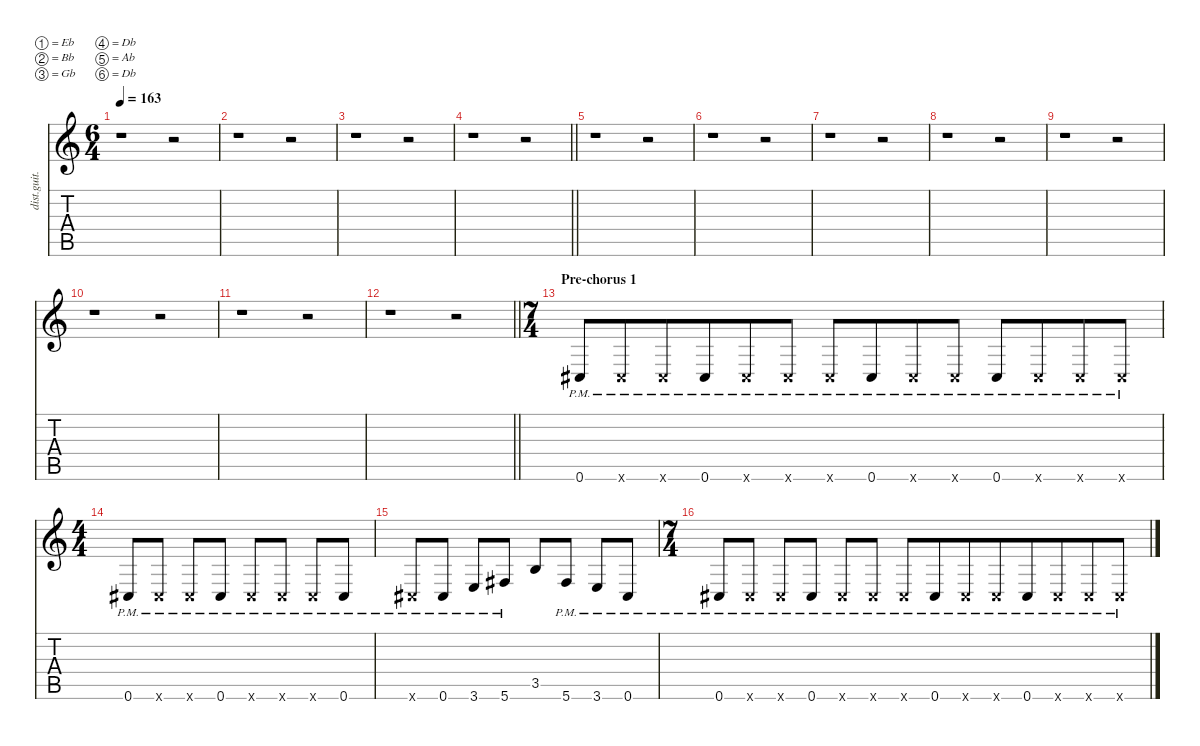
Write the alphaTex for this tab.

\defaultSystemsLayout 4
\hideDynamics
\bracketExtendMode nobrackets
\otherSystemsTrackNameOrientation horizontal
\track ("Rhythm Guitar R" "dist.guit.") {solo instrument distortionguitar}
\staff {score tabs}
\tuning (Eb4 Bb3 Gb3 Db3 Ab2 Db2)
\ts (6 4)
\tempo 163
\clef g2
\ks c
r.1{dy f beam Down} r.2{beam Down} |
r.1{beam Down} r.2{beam Down} |
r.1{beam Down} r.2{beam Down} |
\barLineRight lightlight
r.1{beam Down} r.2{beam Down} |
\section ("" "")
r.1{beam Down} r.2{beam Down} |
r.1{beam Down} r.2{beam Down} |
r.1{beam Down} r.2{beam Down} |
r.1{beam Down} r.2{beam Down} |
r.1{beam Down} r.2{beam Down} |
r.1{beam Down} r.2{beam Down} |
r.1{beam Down} r.2{beam Down} |
\barLineRight lightlight
r.1{beam Down} r.2{beam Down} |
\ts (7 4)
\beaming (8 6 4 4)
\section ("" "Pre-chorus 1")
0.6{pm acc #}.8{beam Up} 0.6{pm x acc #}.8{dy ppp beam Up} 0.6{pm x acc #}.8{beam Up} 0.6{pm acc #}.8{dy f beam Up} 0.6{pm x acc #}.8{dy ppp beam Up} 0.6{pm x acc #}.8{beam Up} 0.6{pm x acc #}.8{beam Up} 0.6{pm acc #}.8{dy f beam Up} 0.6{pm x acc #}.8{dy ppp beam Up} 0.6{pm x acc #}.8{beam Up} 0.6{pm acc #}.8{dy f beam Up} 0.6{pm x acc #}.8{dy ppp beam Up} 0.6{pm x acc #}.8{beam Up} 0.6{pm x acc #}.8{beam Up} |
\ts (4 4)
\beaming (8 2 2 2 2)
0.6{pm acc #}.8{dy f beam Up} 0.6{pm x acc #}.8{dy ppp beam Up} 0.6{pm x acc #}.8{beam Up} 0.6{pm acc #}.8{dy f beam Up} 0.6{pm x acc #}.8{dy ppp beam Up} 0.6{pm x acc #}.8{beam Up} 0.6{pm x acc #}.8{beam Up} 0.6{pm acc #}.8{dy f beam Up} |
0.6{pm x acc #}.8{dy ppp beam Up} 0.6{pm acc #}.8{dy f beam Up} 3.6{pm}.8{beam Up} 5.6{pm acc #}.8{beam Up} 3.5.8{beam Up} 5.6{pm acc #}.8{beam Up} 3.6{pm}.8{beam Up} 0.6{pm acc #}.8{beam Up} |
\ts (7 4)
\beaming (8 2 2 2 8)
0.6{pm acc #}.8{beam Up} 0.6{pm x acc #}.8{dy ppp beam Up} 0.6{pm x acc #}.8{beam Up} 0.6{pm acc #}.8{dy f beam Up} 0.6{pm x acc #}.8{dy ppp beam Up} 0.6{pm x acc #}.8{beam Up} 0.6{pm x acc #}.8{beam Up} 0.6{pm acc #}.8{dy f beam Up} 0.6{pm x acc #}.8{dy ppp beam Up} 0.6{pm x acc #}.8{beam Up} 0.6{pm acc #}.8{dy f beam Up} 0.6{pm x acc #}.8{dy ppp beam Up} 0.6{pm x acc #}.8{beam Up} 0.6{pm x acc #}.8{beam Up}
